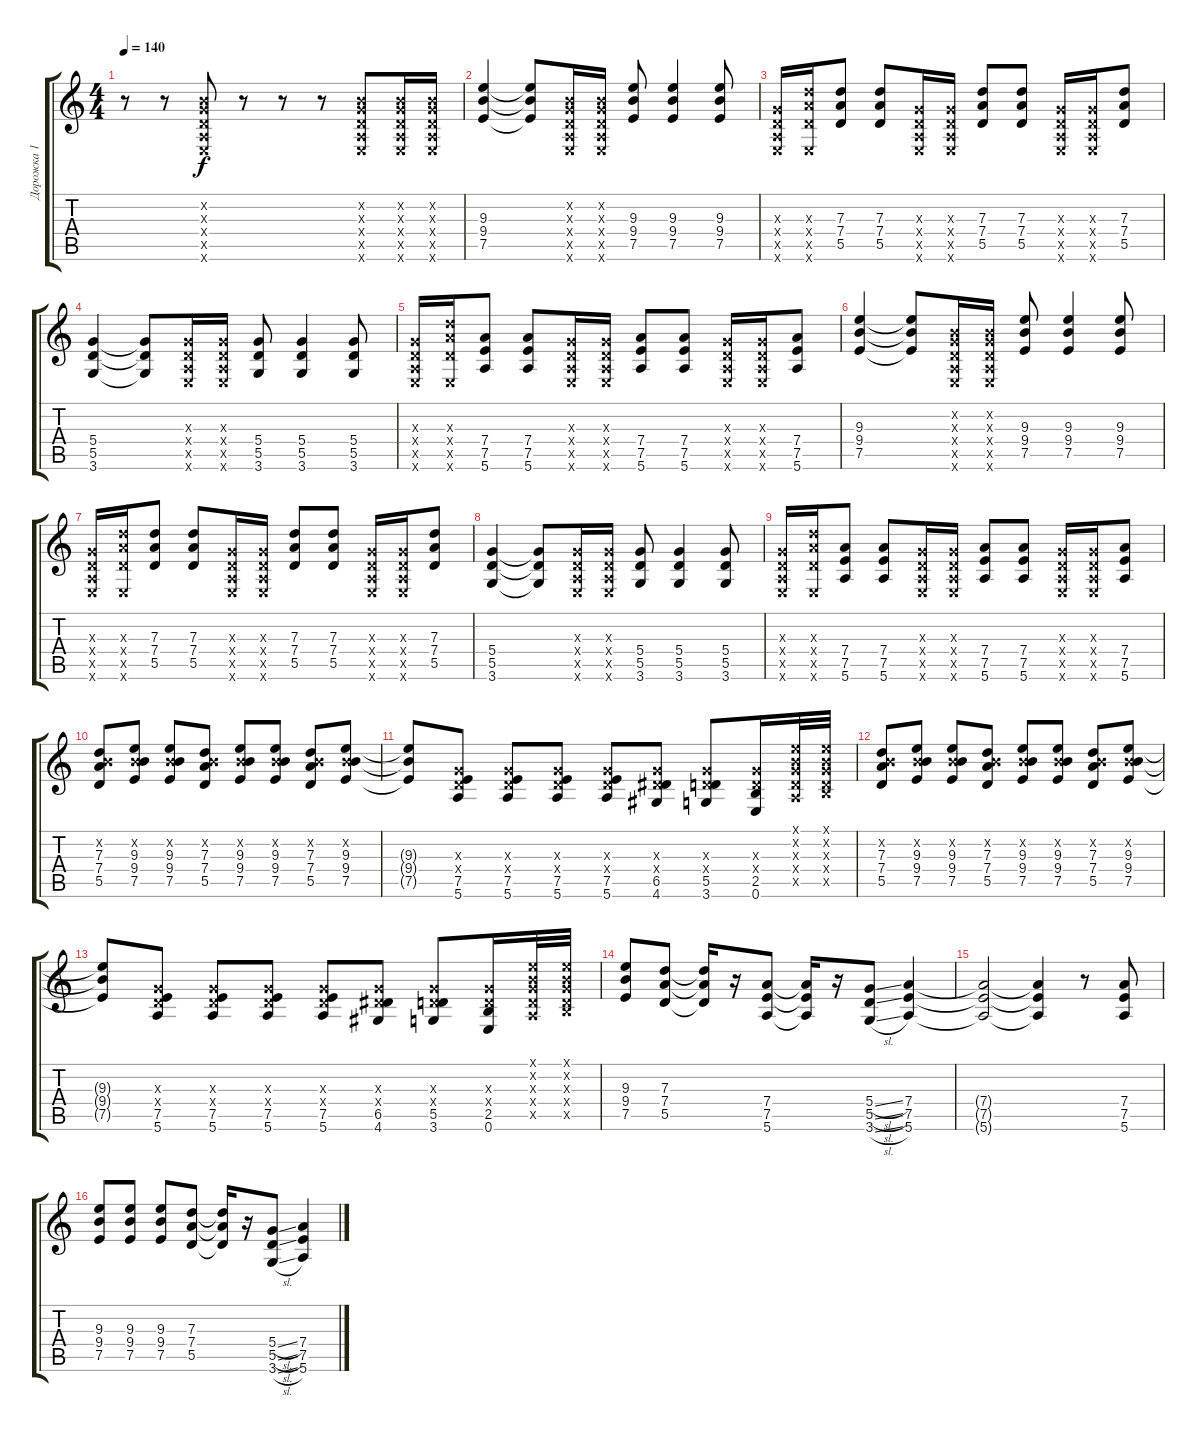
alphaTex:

\track ("Дорожка 1" "Дорожка 1") {instrument overdrivenguitar}
\staff {score tabs}
\tuning (E4 B3 G3 D3 A2 E2) {hide}
\ts (4 4)
\tempo 140
\clef g2
\ks c
r.8{dy f} r.8 (0.2{x} 0.3{x} 0.4{x} 0.5{x} 0.6{x}).8 r.8 r.8 r.8 (0.2{x} 0.3{x} 0.4{x} 0.5{x} 0.6{x}).8 (0.2{x} 0.3{x} 0.4{x} 0.5{x} 0.6{x}).16{instrument overdrivenguitar} (0.2{x} 0.3{x} 0.4{x} 0.5{x} 0.6{x}).16 |
(9.3 9.4 7.5).4 (9.3{t} 9.4{t} 7.5{t}).8 (0.2{x} 0.3{x} 0.4{x} 0.5{x} 0.6{x}).16 (0.2{x} 0.3{x} 0.4{x} 0.5{x} 0.6{x}).16 (9.3 9.4 7.5).8 (9.3 9.4 7.5).4 (9.3 9.4 7.5).8 |
(0.3{x} 0.4{x} 0.5{x} 0.6{x}).16 (7.3{x} 7.4{x} 5.5{x} 0.6{x}).16 (7.3 7.4 5.5).8 (7.3 7.4 5.5).8 (0.3{x} 0.4{x} 0.5{x} 0.6{x}).16 (0.3{x} 0.4{x} 0.5{x} 0.6{x}).16 (7.3 7.4 5.5).8 (7.3 7.4 5.5).8 (0.3{x} 0.4{x} 0.5{x} 0.6{x}).16 (0.3{x} 0.4{x} 0.5{x} 0.6{x}).16 (7.3 7.4 5.5).8 |
(5.4 5.5 3.6).4 (5.4{t} 5.5{t} 3.6{t}).8 (0.3{x} 0.4{x} 0.5{x} 0.6{x}).16 (0.3{x} 0.4{x} 0.5{x} 0.6{x}).16 (5.4 5.5 3.6).8 (5.4 5.5 3.6).4 (5.4 5.5 3.6).8 |
(0.3{x} 0.4{x} 0.5{x} 0.6{x}).16 (7.3{x} 7.4{x} 5.5{x} 0.6{x}).16 (7.4 7.5 5.6).8 (7.4 7.5 5.6).8 (0.3{x} 0.4{x} 0.5{x} 0.6{x}).16 (0.3{x} 0.4{x} 0.5{x} 0.6{x}).16 (7.4 7.5 5.6).8 (7.4 7.5 5.6).8 (0.3{x} 0.4{x} 0.5{x} 0.6{x}).16 (0.3{x} 0.4{x} 0.5{x} 0.6{x}).16 (7.4 7.5 5.6).8 |
(9.3 9.4 7.5).4 (9.3{t} 9.4{t} 7.5{t}).8 (0.2{x} 0.3{x} 0.4{x} 0.5{x} 0.6{x}).16 (0.2{x} 0.3{x} 0.4{x} 0.5{x} 0.6{x}).16 (9.3 9.4 7.5).8 (9.3 9.4 7.5).4 (9.3 9.4 7.5).8 |
(0.3{x} 0.4{x} 0.5{x} 0.6{x}).16 (7.3{x} 7.4{x} 5.5{x} 0.6{x}).16 (7.3 7.4 5.5).8 (7.3 7.4 5.5).8 (0.3{x} 0.4{x} 0.5{x} 0.6{x}).16 (0.3{x} 0.4{x} 0.5{x} 0.6{x}).16 (7.3 7.4 5.5).8 (7.3 7.4 5.5).8 (0.3{x} 0.4{x} 0.5{x} 0.6{x}).16 (0.3{x} 0.4{x} 0.5{x} 0.6{x}).16 (7.3 7.4 5.5).8 |
(5.4 5.5 3.6).4 (5.4{t} 5.5{t} 3.6{t}).8 (0.3{x} 0.4{x} 0.5{x} 0.6{x}).16 (0.3{x} 0.4{x} 0.5{x} 0.6{x}).16 (5.4 5.5 3.6).8 (5.4 5.5 3.6).4 (5.4 5.5 3.6).8 |
(0.3{x} 0.4{x} 0.5{x} 0.6{x}).16 (7.3{x} 7.4{x} 5.5{x} 0.6{x}).16 (7.4 7.5 5.6).8 (7.4 7.5 5.6).8 (0.3{x} 0.4{x} 0.5{x} 0.6{x}).16 (0.3{x} 0.4{x} 0.5{x} 0.6{x}).16 (7.4 7.5 5.6).8 (7.4 7.5 5.6).8 (0.3{x} 0.4{x} 0.5{x} 0.6{x}).16 (0.3{x} 0.4{x} 0.5{x} 0.6{x}).16 (7.4 7.5 5.6).8 |
(0.2{x} 7.3 7.4 5.5).8 (0.2{x} 9.3 9.4 7.5).8 (0.2{x} 9.3 9.4 7.5).8 (0.2{x} 7.3 7.4 5.5).8 (0.2{x} 9.3 9.4 7.5).8 (0.2{x} 9.3 9.4 7.5).8 (0.2{x} 7.3 7.4 5.5).8 (0.2{x} 9.3 9.4 7.5).8 |
(9.3{t} 9.4{t} 7.5{t}).8 (0.3{x} 0.4{x} 7.5 5.6).8 (0.3{x} 0.4{x} 7.5 5.6).8 (0.3{x} 0.4{x} 7.5 5.6).8 (0.3{x} 0.4{x} 7.5 5.6).8 (0.3{x} 0.4{x} 6.5 4.6).8 (0.3{x} 0.4{x} 5.5 3.6).8 (0.3{x} 0.4{x} 2.5 0.6).16 (0.1{x} 0.2{x} 0.3{x} 0.4{x} 0.5{x}).32 (0.1{x} 0.2{x} 0.3{x} 0.4{x} 2.5{x}).32 |
(0.2{x} 7.3 7.4 5.5).8 (0.2{x} 9.3 9.4 7.5).8 (0.2{x} 9.3 9.4 7.5).8 (0.2{x} 7.3 7.4 5.5).8 (0.2{x} 9.3 9.4 7.5).8 (0.2{x} 9.3 9.4 7.5).8 (0.2{x} 7.3 7.4 5.5).8 (0.2{x} 9.3 9.4 7.5).8 |
(9.3{t} 9.4{t} 7.5{t}).8 (0.3{x} 0.4{x} 7.5 5.6).8 (0.3{x} 0.4{x} 7.5 5.6).8 (0.3{x} 0.4{x} 7.5 5.6).8 (0.3{x} 0.4{x} 7.5 5.6).8 (0.3{x} 0.4{x} 6.5 4.6).8 (0.3{x} 0.4{x} 5.5 3.6).8 (0.3{x} 0.4{x} 2.5 0.6).16 (0.1{x} 0.2{x} 0.3{x} 0.4{x} 0.5{x}).32 (0.1{x} 0.2{x} 0.3{x} 0.4{x} 2.5{x}).32 |
(9.3 9.4 7.5).8 (7.3 7.4 5.5).8 (7.3{t} 7.4{t} 5.5{t}).16 r.16 (7.4 7.5 5.6).8 (7.4{t} 7.5{t} 5.6{t}).16 r.16 (5.4{sl} 5.5{sl} 3.6{sl}).8 (7.4 7.5 5.6).4 |
(7.4{t} 7.5{t} 5.6{t}).2 (7.4{t} 7.5{t} 5.6{t}).4 r.8 (7.4 7.5 5.6).8 |
(9.3 9.4 7.5).8 (9.3 9.4 7.5).8 (9.3 9.4 7.5).8 (7.3 7.4 5.5).8 (7.3{t} 7.4{t} 5.5{t}).16 r.16 (5.4{sl} 5.5{sl} 3.6{sl}).8 (7.4 7.5 5.6).4
